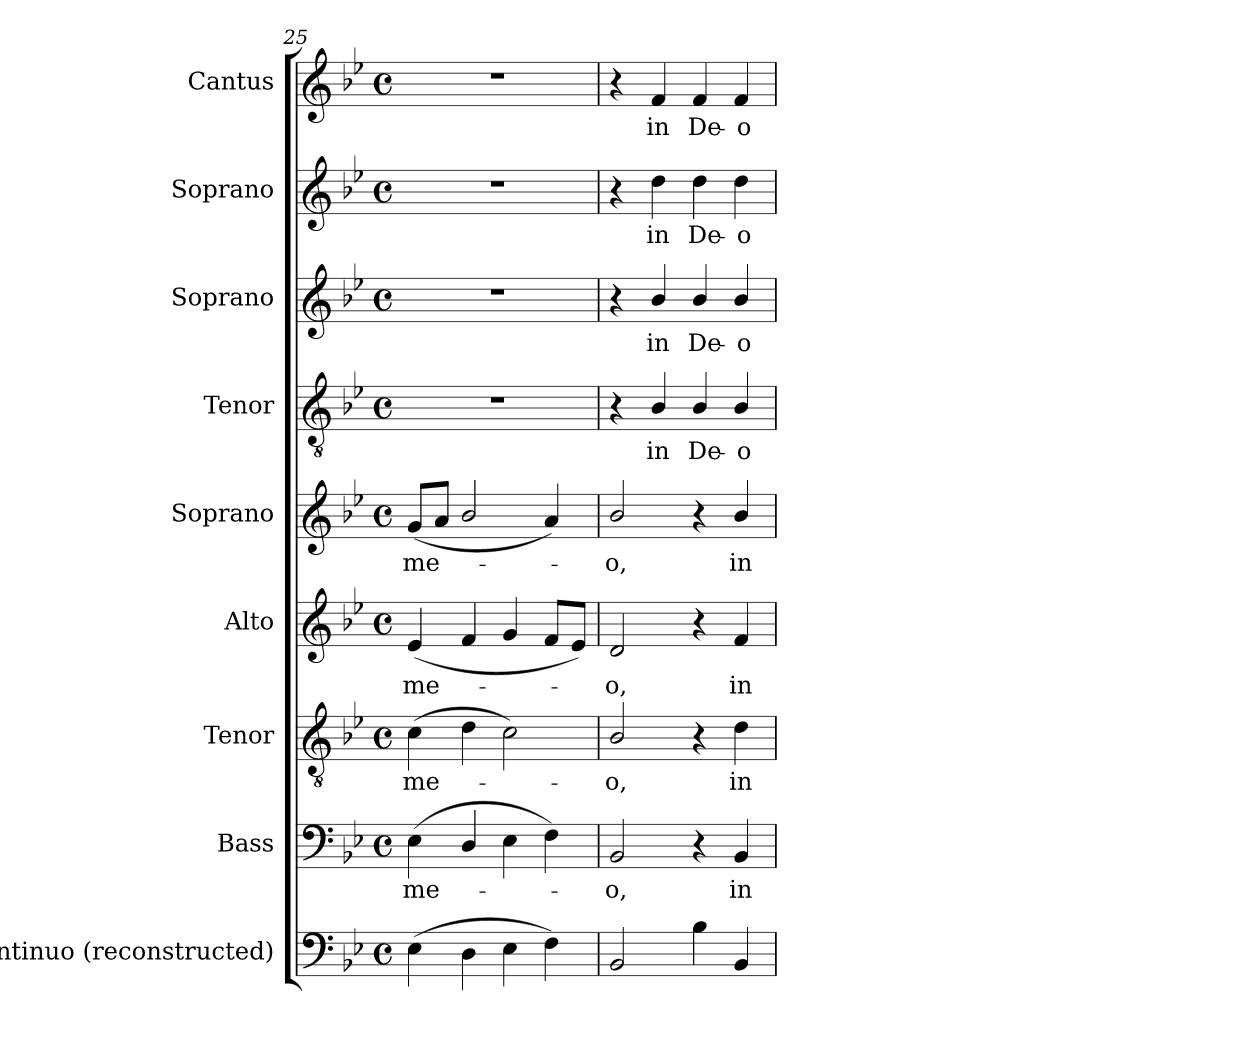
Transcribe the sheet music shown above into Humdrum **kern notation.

**kern	**kern	**text	**kern	**text	**kern	**text	**kern	**text	**kern	**text	**kern	**text	**kern	**text	**kern	**text
*part9	*part8	*part8	*part7	*part7	*part6	*part6	*part5	*part5	*part4	*part4	*part3	*part3	*part2	*part2	*part1	*part1
*staff9	*staff8	*staff8	*staff7	*staff7	*staff6	*staff6	*staff5	*staff5	*staff4	*staff4	*staff3	*staff3	*staff2	*staff2	*staff1	*staff1
*I"Continuo (reconstructed)	*I"Bass	*	*I"Tenor	*	*I"Alto	*	*I"Soprano	*	*I"Tenor	*	*I"Soprano	*	*I"Soprano	*	*I"Cantus	*
*I'Cont.	*I'B.	*	*I'T.	*	*I'A.	*	*I'S.	*	*I'T.	*	*I'S.	*	*I'S.	*	*I'S.	*
!!LO:LB:g=z
*clefF4	*clefF4	*	*clefGv2	*	*clefG2	*	*clefG2	*	*clefGv2	*	*clefG2	*	*clefG2	*	*clefG2	*
*	*	*	*ITrd7c12	*	*	*	*	*	*ITrd7c12	*	*	*	*	*	*	*
*k[b-e-]	*k[b-e-]	*	*k[b-e-]	*	*k[b-e-]	*	*k[b-e-]	*	*k[b-e-]	*	*k[b-e-]	*	*k[b-e-]	*	*k[b-e-]	*
*g:	*g:	*	*g:	*	*g:	*	*g:	*	*g:	*	*g:	*	*g:	*	*g:	*
*M4/4	*M4/4	*	*M4/4	*	*M4/4	*	*M4/4	*	*M4/4	*	*M4/4	*	*M4/4	*	*M4/4	*
*met(c)	*met(c)	*	*met(c)	*	*met(c)	*	*met(c)	*	*met(c)	*	*met(c)	*	*met(c)	*	*met(c)	*
=25	=25	=25	=25	=25	=25	=25	=25	=25	=25	=25	=25	=25	=25	=25	=25	=25
!	!	!LO:LY:b:color=#000000	!	!	!	!	!	!	!	!	!	!	!	!	!	!
!	!	!	!	!LO:LY:b:color=#000000	!	!	!	!	!	!	!	!	!	!	!	!
!	!	!	!	!	!	!LO:LY:b:color=#000000	!	!	!	!	!	!	!	!	!	!
!	!	!	!	!	!	!	!	!LO:LY:b:color=#000000	!	!	!	!	!	!	!	!
(4E-i\	(4E-i\	me-	(4Ci\	me-	(4e-i/	me-	(8gi/L	me-	1r	.	1r	.	1r	.	1r	.
.	.	.	.	.	.	.	8ai/J	.	.	.	.	.	.	.	.	.
4Di\	4Di/	.	4Di\	.	4fi/	.	2b-i/	.	.	.	.	.	.	.	.	.
4E-i\	4E-i\	.	2Ci\)	.	4gi/	.	.	.	.	.	.	.	.	.	.	.
4Fi\)	4Fi\)	.	.	.	8fi/L	.	4ai/)	.	.	.	.	.	.	.	.	.
.	.	.	.	.	8e-i/J)	.	.	.	.	.	.	.	.	.	.	.
=26	=26	=26	=26	=26	=26	=26	=26	=26	=26	=26	=26	=26	=26	=26	=26	=26
!	!	!LO:LY:b:color=#000000	!	!	!	!	!	!	!	!	!	!	!	!	!	!
!	!	!	!	!LO:LY:b:color=#000000	!	!	!	!	!	!	!	!	!	!	!	!
!	!	!	!	!	!	!LO:LY:b:color=#000000	!	!	!	!	!	!	!	!	!	!
!	!	!	!	!	!	!	!	!LO:LY:b:color=#000000	!	!	!	!	!	!	!	!
2BB-i/	2BB-i/	-o,	2BB-i/	-o,	2di/	-o,	2b-i/	-o,	4r	.	4r	.	4r	.	4r	.
!	!	!	!	!	!	!	!	!	!	!LO:LY:b:color=#000000	!	!	!	!	!	!
!	!	!	!	!	!	!	!	!	!	!	!	!LO:LY:b:color=#000000	!	!	!	!
!	!	!	!	!	!	!	!	!	!	!	!	!	!	!LO:LY:b:color=#000000	!	!
!	!	!	!	!	!	!	!	!	!	!	!	!	!	!	!	!LO:LY:b:color=#000000
.	.	.	.	.	.	.	.	.	4BB-i/	in	4b-i/	in	4ddi\	in	4fi/	in
!	!	!	!	!	!	!	!	!	!	!LO:LY:b:color=#000000	!	!	!	!	!	!
!	!	!	!	!	!	!	!	!	!	!	!	!LO:LY:b:color=#000000	!	!	!	!
!	!	!	!	!	!	!	!	!	!	!	!	!	!	!LO:LY:b:color=#000000	!	!
!	!	!	!	!	!	!	!	!	!	!	!	!	!	!	!	!LO:LY:b:color=#000000
4B-i\	4r	.	4r	.	4r	.	4r	.	4BB-i/	De-	4b-i/	De-	4ddi\	De-	4fi/	De-
!	!	!LO:LY:b:color=#000000	!	!	!	!	!	!	!	!	!	!	!	!	!	!
!	!	!	!	!LO:LY:b:color=#000000	!	!	!	!	!	!	!	!	!	!	!	!
!	!	!	!	!	!	!LO:LY:b:color=#000000	!	!	!	!	!	!	!	!	!	!
!	!	!	!	!	!	!	!	!LO:LY:b:color=#000000	!	!	!	!	!	!	!	!
!	!	!	!	!	!	!	!	!	!	!LO:LY:b:color=#000000	!	!	!	!	!	!
!	!	!	!	!	!	!	!	!	!	!	!	!LO:LY:b:color=#000000	!	!	!	!
!	!	!	!	!	!	!	!	!	!	!	!	!	!	!LO:LY:b:color=#000000	!	!
!	!	!	!	!	!	!	!	!	!	!	!	!	!	!	!	!LO:LY:b:color=#000000
4BB-i/	4BB-i/	in	4Di\	in	4fi/	in	4b-i/	in	4BB-i/	-o	4b-i/	-o	4ddi\	-o	4fi/	-o
=	=	=	=	=	=	=	=	=	=	=	=	=	=	=	=	=
*-	*-	*-	*-	*-	*-	*-	*-	*-	*-	*-	*-	*-	*-	*-	*-	*-
